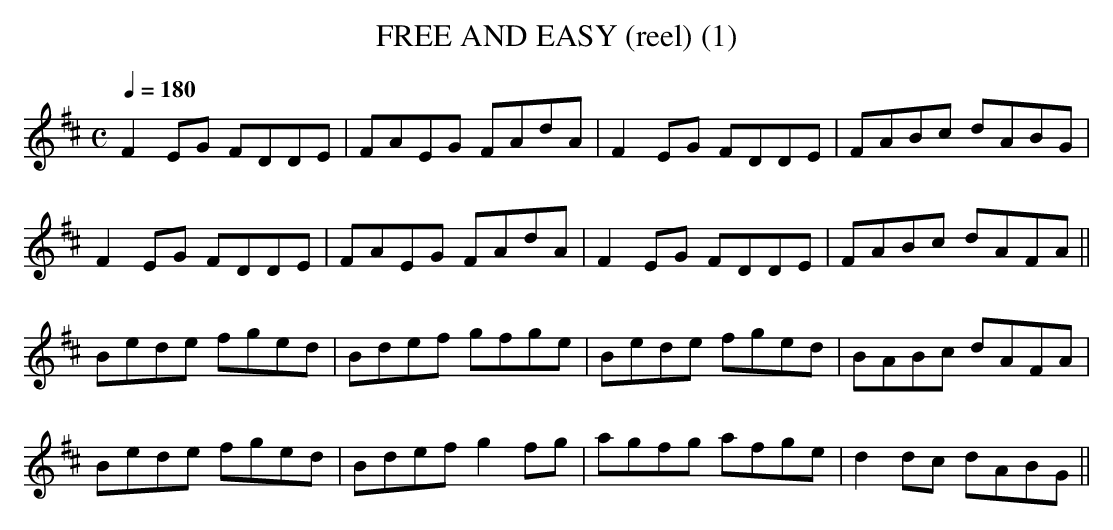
X:1
T:FREE AND EASY (reel) (1)
L:1/8
M:C
Q:1/4=180
K:D
F2EG FDDE|FAEG FAdA|F2EG FDDE|FABc dABG|
F2EG FDDE|FAEG FAdA|F2EG FDDE|FABc dAFA||
Bede fged|Bdef gfge|Bede fged|BABc dAFA|
Bede fged|Bdef g2fg|agfg afge|d2dc dABG||
